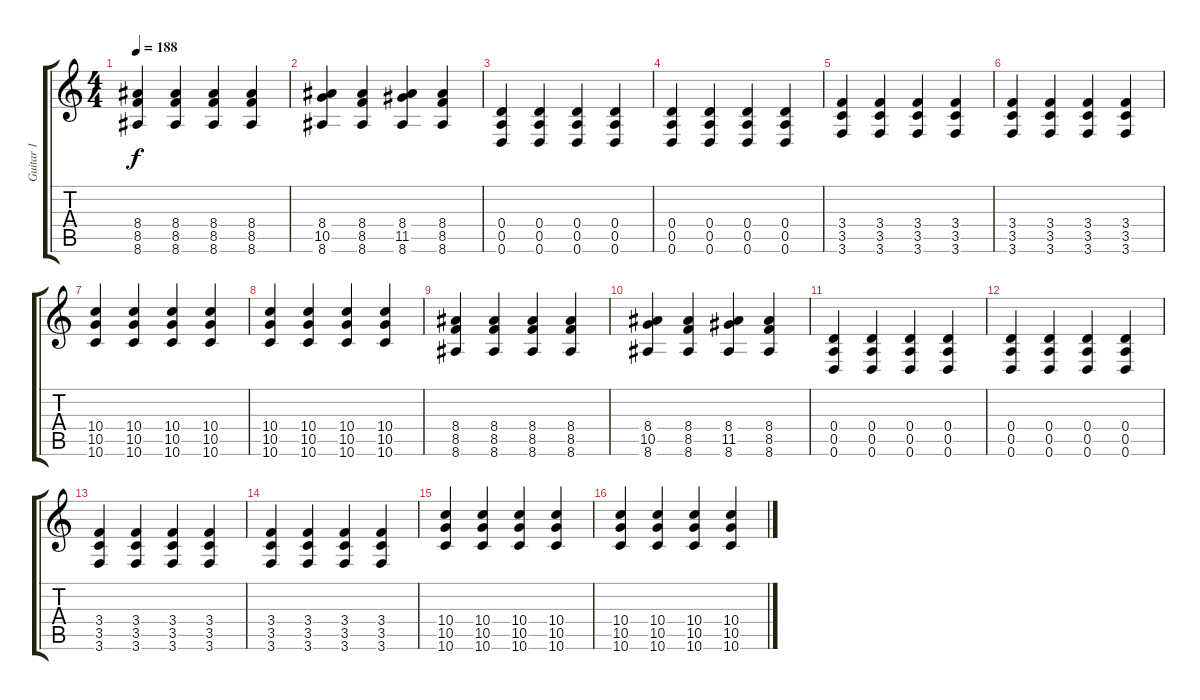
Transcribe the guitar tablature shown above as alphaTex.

\track ("Guitar 1" "Guitar 1") {instrument distortionguitar}
\staff {score tabs}
\tuning (E4 B3 G3 D3 A2 D2) {hide}
\ts (4 4)
\tempo 188
\clef g2
\ks c
(8.4 8.5 8.6).4{dy f} (8.4 8.5 8.6).4 (8.4 8.5 8.6).4 (8.4 8.5 8.6).4 |
(8.4 10.5 8.6).4 (8.4 8.5 8.6).4 (8.4 11.5 8.6).4 (8.4 8.5 8.6).4 |
(0.4 0.5 0.6).4 (0.4 0.5 0.6).4 (0.4 0.5 0.6).4 (0.4 0.5 0.6).4 |
(0.4 0.5 0.6).4 (0.4 0.5 0.6).4 (0.4 0.5 0.6).4 (0.4 0.5 0.6).4 |
(3.4 3.5 3.6).4 (3.4 3.5 3.6).4 (3.4 3.5 3.6).4 (3.4 3.5 3.6).4 |
(3.4 3.5 3.6).4 (3.4 3.5 3.6).4 (3.4 3.5 3.6).4 (3.4 3.5 3.6).4 |
(10.4 10.5 10.6).4 (10.4 10.5 10.6).4 (10.4 10.5 10.6).4 (10.4 10.5 10.6).4 |
(10.4 10.5 10.6).4 (10.4 10.5 10.6).4 (10.4 10.5 10.6).4 (10.4 10.5 10.6).4 |
(8.4 8.5 8.6).4 (8.4 8.5 8.6).4 (8.4 8.5 8.6).4 (8.4 8.5 8.6).4 |
(8.4 10.5 8.6).4 (8.4 8.5 8.6).4 (8.4 11.5 8.6).4 (8.4 8.5 8.6).4 |
(0.4 0.5 0.6).4 (0.4 0.5 0.6).4 (0.4 0.5 0.6).4 (0.4 0.5 0.6).4 |
(0.4 0.5 0.6).4 (0.4 0.5 0.6).4 (0.4 0.5 0.6).4 (0.4 0.5 0.6).4 |
(3.4 3.5 3.6).4 (3.4 3.5 3.6).4 (3.4 3.5 3.6).4 (3.4 3.5 3.6).4 |
(3.4 3.5 3.6).4 (3.4 3.5 3.6).4 (3.4 3.5 3.6).4 (3.4 3.5 3.6).4 |
(10.4 10.5 10.6).4 (10.4 10.5 10.6).4 (10.4 10.5 10.6).4 (10.4 10.5 10.6).4 |
(10.4 10.5 10.6).4 (10.4 10.5 10.6).4 (10.4 10.5 10.6).4 (10.4 10.5 10.6).4
